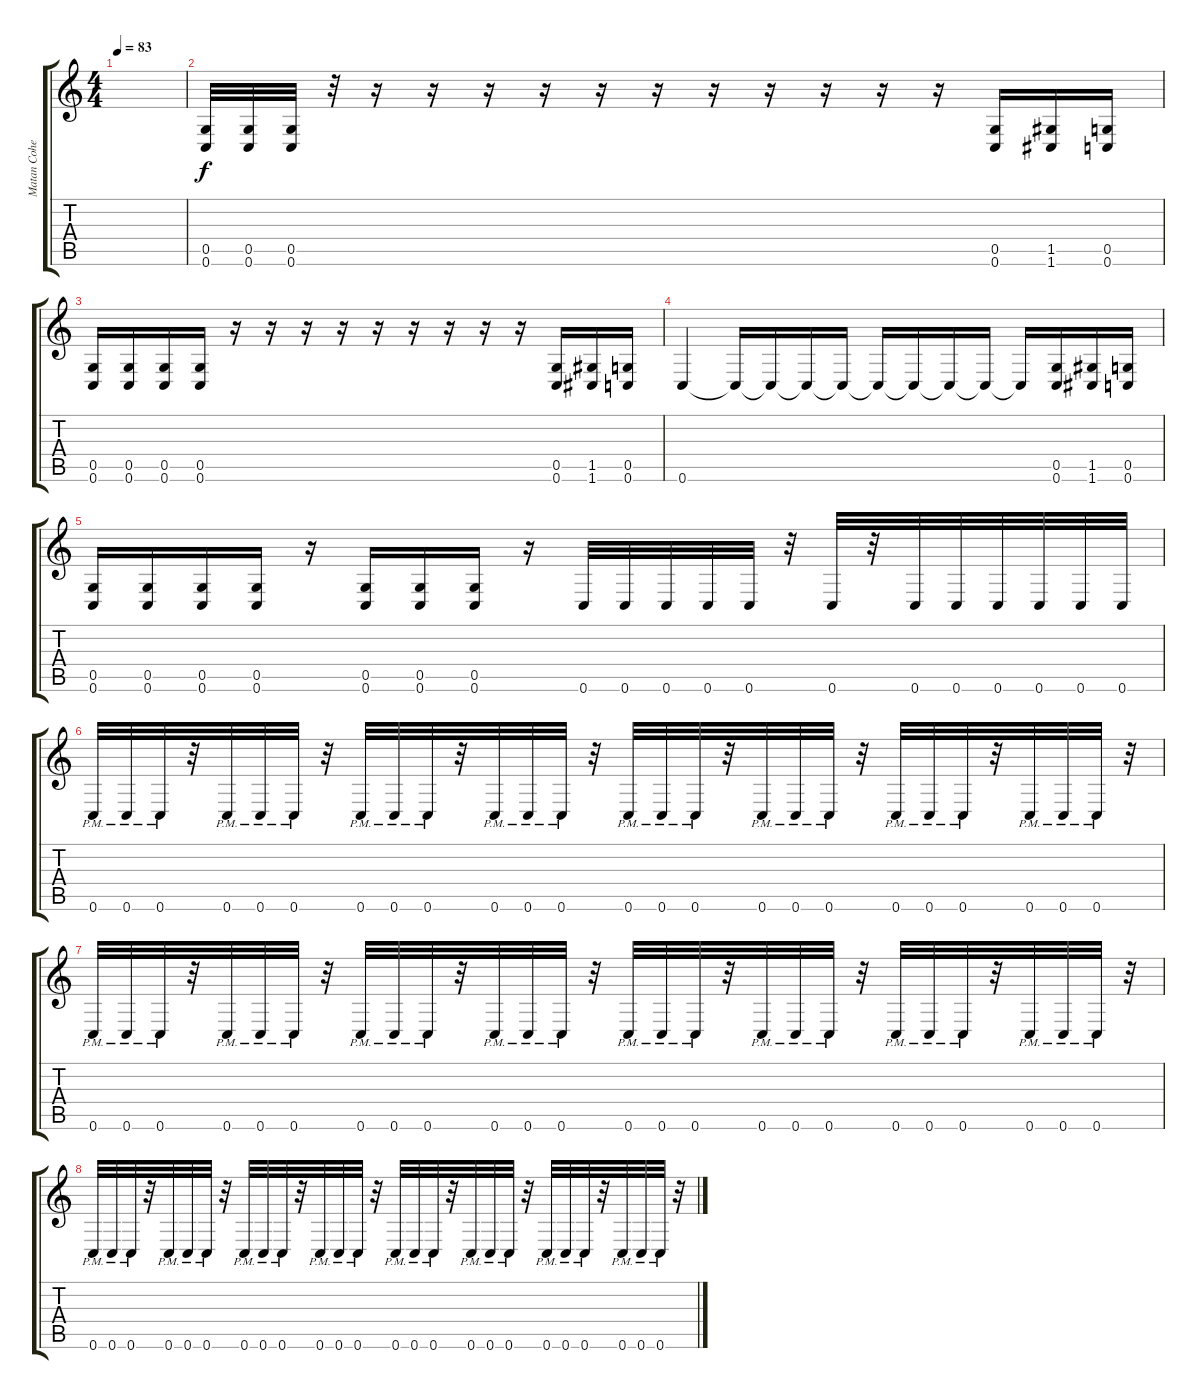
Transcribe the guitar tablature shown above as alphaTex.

\track ("Matan Cohen" "Matan Cohe") {instrument distortionguitar}
\staff {score tabs}
\tuning (D4 A3 F3 C3 G2 C2) {hide}
\ts (4 4)
\tempo 83
\clef g2
\ks c
|
(0.5 0.6).32 (0.5 0.6).32 (0.5 0.6).32 r.32 r.16 r.16 r.16 r.16 r.16 r.16 r.16 r.16 r.16 r.16 r.16 (0.5 0.6).16 (1.5 1.6).16 (0.5 0.6).16 |
(0.5 0.6).16 (0.5 0.6).16 (0.5 0.6).16 (0.5 0.6).16 r.16 r.16 r.16 r.16 r.16 r.16 r.16 r.16 r.16 (0.5 0.6).16 (1.5 1.6).16 (0.5 0.6).16 |
0.6.4 0.6{t}.16 0.6{t}.16 0.6{t}.16 0.6{t}.16 0.6{t}.16 0.6{t}.16 0.6{t}.16 0.6{t}.16 0.6{t}.16 (0.5 0.6).16 (1.5 1.6).16 (0.5 0.6).16 |
(0.5 0.6).16 (0.5 0.6).16 (0.5 0.6).16 (0.5 0.6).16 r.16 (0.5 0.6).16 (0.5 0.6).16 (0.5 0.6).16 r.16 0.6.32 0.6.32 0.6.32 0.6.32 0.6.32 r.32 0.6.32 r.32 0.6.32 0.6.32 0.6.32 0.6.32 0.6.32 0.6.32 |
0.6{pm}.32 0.6{pm}.32 0.6{pm}.32 r.32 0.6{pm}.32 0.6{pm}.32 0.6{pm}.32 r.32 0.6{pm}.32 0.6{pm}.32 0.6{pm}.32 r.32 0.6{pm}.32 0.6{pm}.32 0.6{pm}.32 r.32 0.6{pm}.32 0.6{pm}.32 0.6{pm}.32 r.32 0.6{pm}.32 0.6{pm}.32 0.6{pm}.32 r.32 0.6{pm}.32 0.6{pm}.32 0.6{pm}.32 r.32 0.6{pm}.32 0.6{pm}.32 0.6{pm}.32 r.32 |
0.6{pm}.32 0.6{pm}.32 0.6{pm}.32 r.32 0.6{pm}.32 0.6{pm}.32 0.6{pm}.32 r.32 0.6{pm}.32 0.6{pm}.32 0.6{pm}.32 r.32 0.6{pm}.32 0.6{pm}.32 0.6{pm}.32 r.32 0.6{pm}.32 0.6{pm}.32 0.6{pm}.32 r.32 0.6{pm}.32 0.6{pm}.32 0.6{pm}.32 r.32 0.6{pm}.32 0.6{pm}.32 0.6{pm}.32 r.32 0.6{pm}.32 0.6{pm}.32 0.6{pm}.32 r.32 |
0.6{pm}.32 0.6{pm}.32 0.6{pm}.32 r.32 0.6{pm}.32 0.6{pm}.32 0.6{pm}.32 r.32 0.6{pm}.32 0.6{pm}.32 0.6{pm}.32 r.32 0.6{pm}.32 0.6{pm}.32 0.6{pm}.32 r.32 0.6{pm}.32 0.6{pm}.32 0.6{pm}.32 r.32 0.6{pm}.32 0.6{pm}.32 0.6{pm}.32 r.32 0.6{pm}.32 0.6{pm}.32 0.6{pm}.32 r.32 0.6{pm}.32 0.6{pm}.32 0.6{pm}.32 r.32
